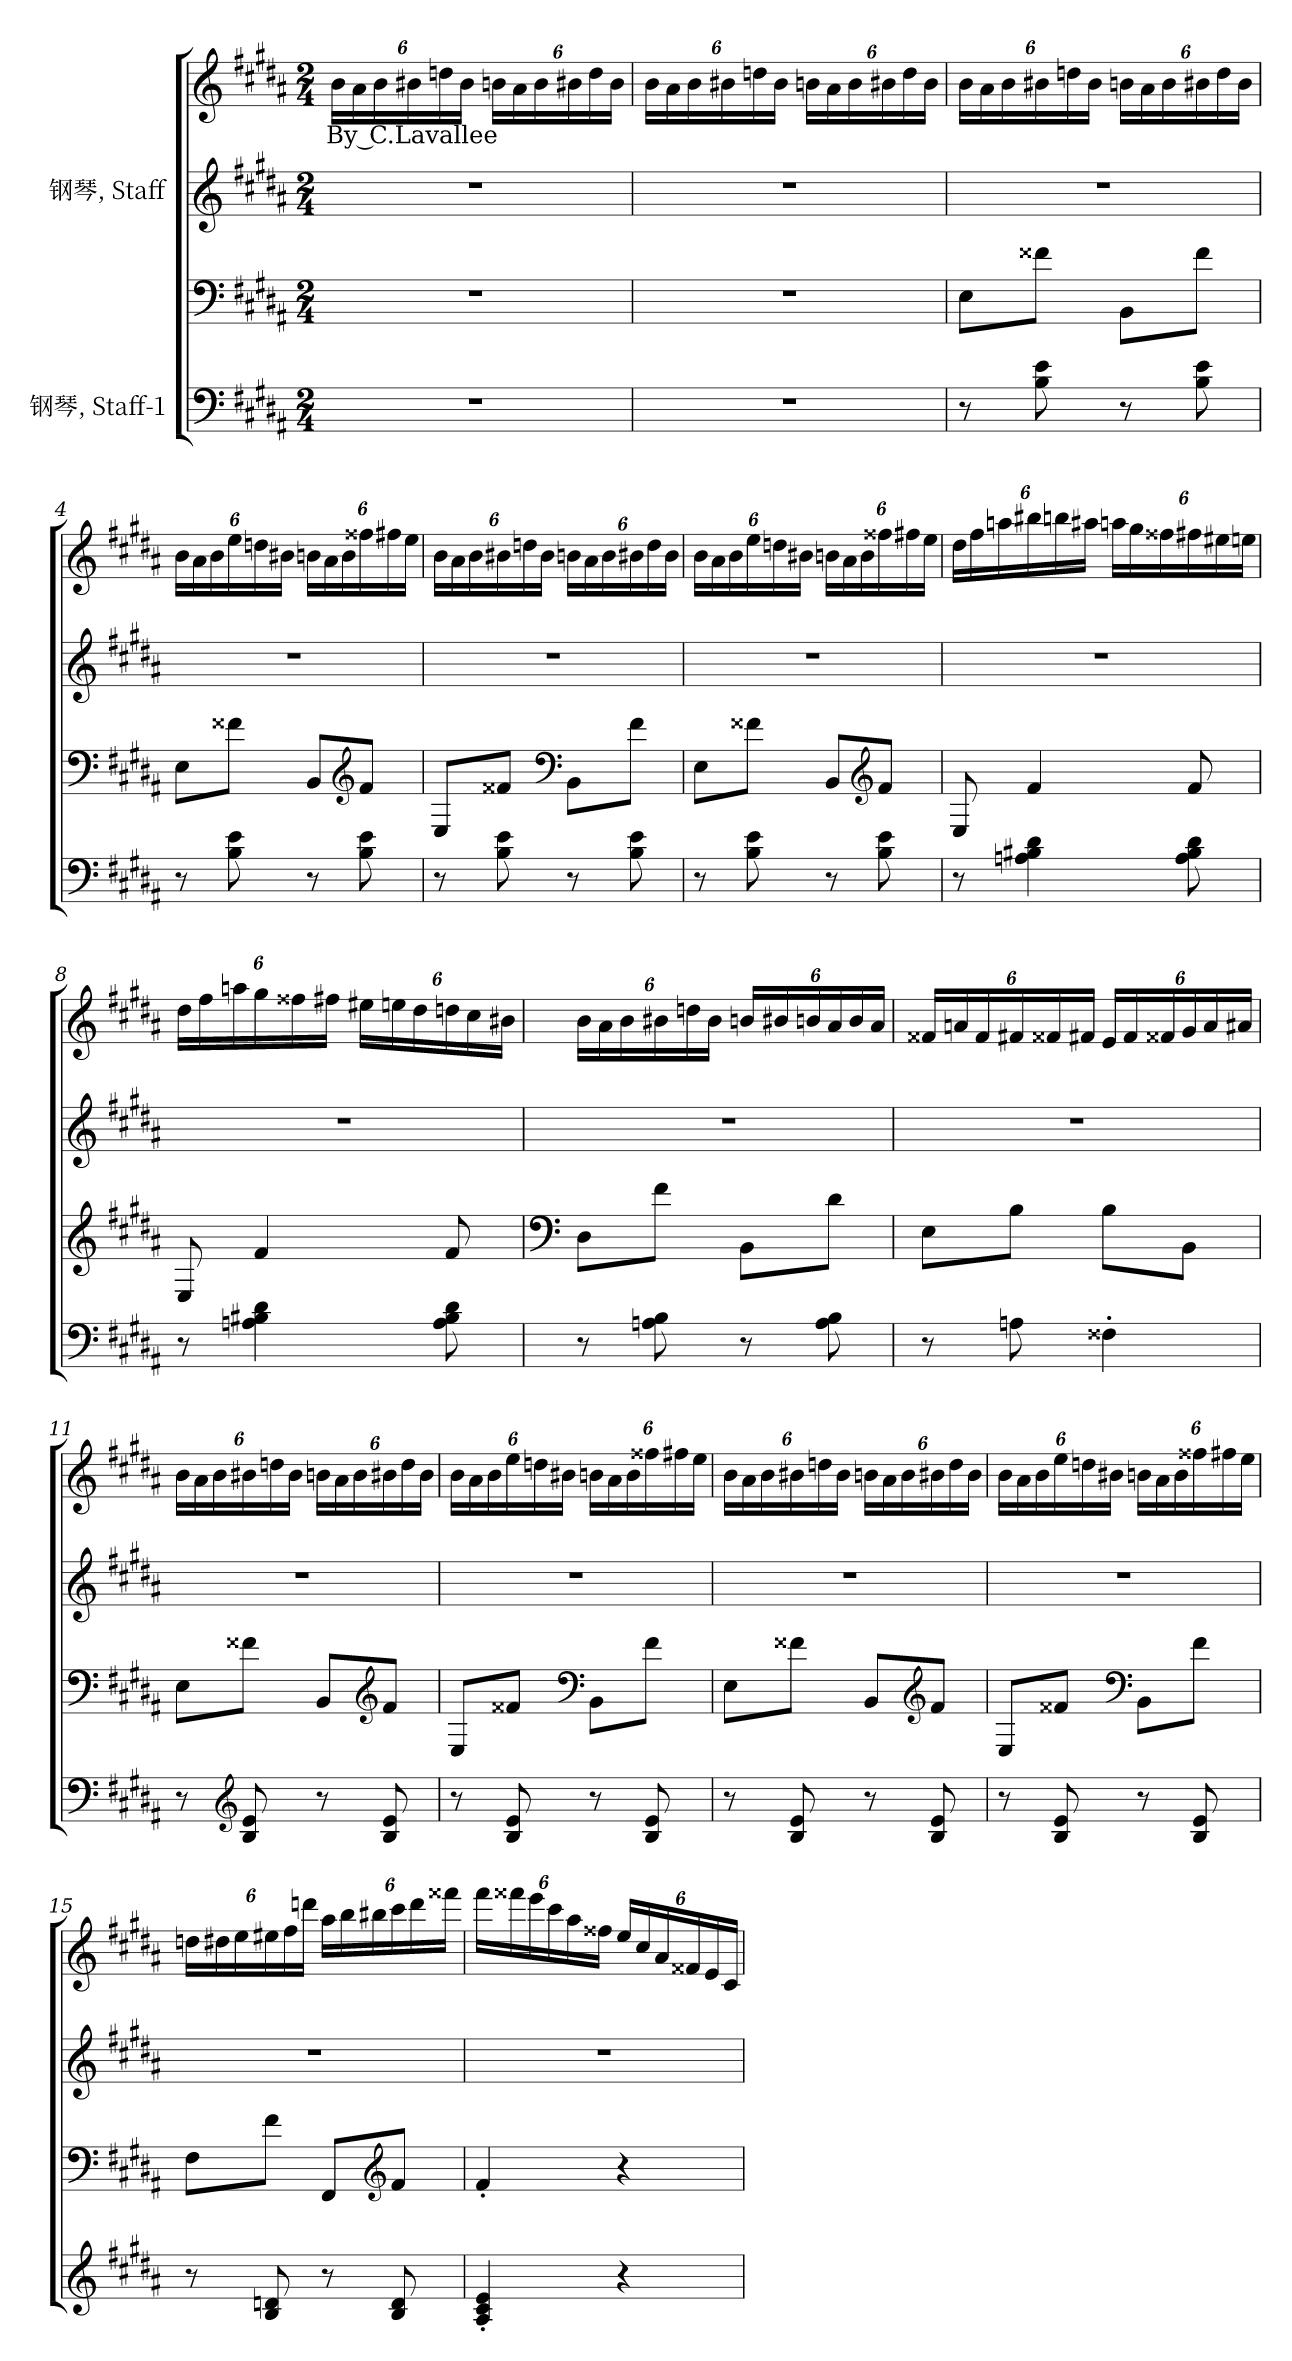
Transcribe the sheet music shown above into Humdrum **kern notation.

**kern	**kern	**kern	**kern	**text
*part2	*part2	*part1	*part1	*part1
*staff4	*staff3	*staff2	*staff1	*staff1
*I"钢琴, Staff-1	*	*I"钢琴, Staff	*	*
*clefF4	*clefF4	*clefG2	*clefG2	*
*k[f#c#g#d#a#]	*k[f#c#g#d#a#]	*k[f#c#g#d#a#]	*k[f#c#g#d#a#]	*
*M2/4	*M2/4	*M2/4	*M2/4	*
*MM120	*MM120	*MM120	*MM120	*
*	*	*	*Xbrackettup	*
=1	=1	=1	=1	=1
2r	2r	2r	24b\LL	By C.Lavallee
.	.	.	24a#\	.
.	.	.	24b\	.
.	.	.	24b#X\	.
.	.	.	24ddn\	.
.	.	.	24b#\JJ	.
.	.	.	24bn\LL	.
.	.	.	24a#\	.
.	.	.	24b\	.
.	.	.	24b#X\	.
.	.	.	24dd\	.
.	.	.	24b#\JJ	.
=2	=2	=2	=2	=2
2r	2r	2r	24b\LL	.
.	.	.	24a#\	.
.	.	.	24b\	.
.	.	.	24b#X\	.
.	.	.	24ddn\	.
.	.	.	24b#\JJ	.
.	.	.	24bn\LL	.
.	.	.	24a#\	.
.	.	.	24b\	.
.	.	.	24b#X\	.
.	.	.	24dd\	.
.	.	.	24b#\JJ	.
!!LO:LB:g=z
=3	=3	=3	=3	=3
8r	8E\L	2r	24b\LL	.
.	.	.	24a#\	.
.	.	.	24b\	.
8B\ 8e\	8f##X\J	.	24b#X\	.
.	.	.	24ddn\	.
.	.	.	24b#\JJ	.
8r	8BB\L	.	24bn\LL	.
.	.	.	24a#\	.
.	.	.	24b\	.
8B\ 8e\	8f##\J	.	24b#X\	.
.	.	.	24dd\	.
.	.	.	24b#\JJ	.
=4	=4	=4	=4	=4
8r	8E\L	2r	24b\LL	.
.	.	.	24a#\	.
.	.	.	24b\	.
8B\ 8e\	8f##X\J	.	24ee\	.
.	.	.	24ddn\	.
.	.	.	24b#X\JJ	.
8r	8BB/L	.	24bn\LL	.
.	.	.	24a#\	.
.	.	.	24b\	.
*	*clefG2	*	*	*
8B\ 8e\	8f##/J	.	24ff##X\	.
.	.	.	24ff#X\	.
.	.	.	24ee\JJ	.
!!LO:LB:g=z
=5	=5	=5	=5	=5
8r	8E/L	2r	24b\LL	.
.	.	.	24a#\	.
.	.	.	24b\	.
8B\ 8e\	8f##X/J	.	24b#X\	.
.	.	.	24ddn\	.
.	.	.	24b#\JJ	.
*	*clefF4	*	*	*
8r	8BB\L	.	24bn\LL	.
.	.	.	24a#\	.
.	.	.	24b\	.
8B\ 8e\	8f##\J	.	24b#X\	.
.	.	.	24dd\	.
.	.	.	24b#\JJ	.
=6	=6	=6	=6	=6
8r	8E\L	2r	24b\LL	.
.	.	.	24a#\	.
.	.	.	24b\	.
8B\ 8e\	8f##X\J	.	24ee\	.
.	.	.	24ddn\	.
.	.	.	24b#X\JJ	.
8r	8BB/L	.	24bn\LL	.
.	.	.	24a#\	.
.	.	.	24b\	.
*	*clefG2	*	*	*
8B\ 8e\	8f##/J	.	24ff##X\	.
.	.	.	24ff#X\	.
.	.	.	24ee\JJ	.
!!LO:PB:g=z
=7	=7	=7	=7	=7
8r	8E/	2r	24dd#\LL	.
.	.	.	24ff#\	.
.	.	.	24aan\	.
4An\ 4B#X\ 4d#\	4f#/	.	24bb#X\	.
.	.	.	24bbn\	.
.	.	.	24aa#X\JJ	.
.	.	.	24aan\LL	.
.	.	.	24gg#\	.
.	.	.	24ff##X\	.
8A\ 8B#\ 8d#\	8f#/	.	24ff#X\	.
.	.	.	24ee#X\	.
.	.	.	24een\JJ	.
=8	=8	=8	=8	=8
8r	8E/	2r	24dd#\LL	.
.	.	.	24ff#\	.
.	.	.	24aan\	.
4An\ 4B#X\ 4d#\	4f#/	.	24gg#\	.
.	.	.	24ff##X\	.
.	.	.	24ff#X\JJ	.
.	.	.	24ee#X\LL	.
.	.	.	24een\	.
.	.	.	24dd#\	.
8A\ 8B#\ 8d#\	8f#/	.	24ddn\	.
.	.	.	24cc#\	.
.	.	.	24b#X\JJ	.
!!LO:LB:g=z
=9	=9	=9	=9	=9
*	*clefF4	*	*	*
8r	8D#\L	2r	24b\LL	.
.	.	.	24a#\	.
.	.	.	24b\	.
8An\ 8B\	8f#\J	.	24b#X\	.
.	.	.	24ddn\	.
.	.	.	24b#\JJ	.
8r	8BB\L	.	24bn/LL	.
.	.	.	24b#X/	.
.	.	.	24bn/	.
8A\ 8B\	8d#\J	.	24a#/	.
.	.	.	24b/	.
.	.	.	24a#/JJ	.
=10	=10	=10	=10	=10
8r	8E\L	2r	24f##X/LL	.
.	.	.	24an/	.
.	.	.	24f##/	.
8An\	8B\J	.	24f#X/	.
.	.	.	24f##X/	.
.	.	.	24f#X/JJ	.
4F##X'\	8B\L	.	24e/LL	.
.	.	.	24f#/	.
.	.	.	24f##X/	.
.	8BB\J	.	24g#/	.
.	.	.	24a/	.
.	.	.	24a#X/JJ	.
!!LO:LB:g=z
=11	=11	=11	=11	=11
8r	8E\L	2r	24b\LL	.
.	.	.	24a#\	.
.	.	.	24b\	.
*clefG2	*	*	*	*
8B/ 8e/	8f##X\J	.	24b#X\	.
.	.	.	24ddn\	.
.	.	.	24b#\JJ	.
8r	8BB/L	.	24bn\LL	.
.	.	.	24a#\	.
.	.	.	24b\	.
*	*clefG2	*	*	*
8B/ 8e/	8f##/J	.	24b#X\	.
.	.	.	24dd\	.
.	.	.	24b#\JJ	.
=12	=12	=12	=12	=12
8r	8E/L	2r	24b\LL	.
.	.	.	24a#\	.
.	.	.	24b\	.
8B/ 8e/	8f##X/J	.	24ee\	.
.	.	.	24ddn\	.
.	.	.	24b#X\JJ	.
*	*clefF4	*	*	*
8r	8BB\L	.	24bn\LL	.
.	.	.	24a#\	.
.	.	.	24b\	.
8B/ 8e/	8f##\J	.	24ff##X\	.
.	.	.	24ff#X\	.
.	.	.	24ee\JJ	.
!!LO:PB:g=z
=13	=13	=13	=13	=13
8r	8E\L	2r	24b\LL	.
.	.	.	24a#\	.
.	.	.	24b\	.
8B/ 8e/	8f##X\J	.	24b#X\	.
.	.	.	24ddn\	.
.	.	.	24b#\JJ	.
8r	8BB/L	.	24bn\LL	.
.	.	.	24a#\	.
.	.	.	24b\	.
*	*clefG2	*	*	*
8B/ 8e/	8f##/J	.	24b#X\	.
.	.	.	24dd\	.
.	.	.	24b#\JJ	.
=14	=14	=14	=14	=14
8r	8E/L	2r	24b\LL	.
.	.	.	24a#\	.
.	.	.	24b\	.
8B/ 8e/	8f##X/J	.	24ee\	.
.	.	.	24ddn\	.
.	.	.	24b#X\JJ	.
*	*clefF4	*	*	*
8r	8BB\L	.	24bn\LL	.
.	.	.	24a#\	.
.	.	.	24b\	.
8B/ 8e/	8f##\J	.	24ff##X\	.
.	.	.	24ff#X\	.
.	.	.	24ee\JJ	.
!!LO:LB:g=z
=15	=15	=15	=15	=15
8r	8F#\L	2r	24ddn\LL	.
.	.	.	24dd#X\	.
.	.	.	24ee\	.
8B/ 8dn/	8f#\J	.	24ee#X\	.
.	.	.	24ff#\	.
.	.	.	24dddn\JJ	.
8r	8FF#/L	.	24aa#\LL	.
.	.	.	24bb\	.
.	.	.	24bb#X\	.
*	*clefG2	*	*	*
8B/ 8d/	8f#/J	.	24ccc#\	.
.	.	.	24ddd\	.
.	.	.	24fff##X\JJ	.
=16	=16	=16	=16	=16
4A#/' 4c#/' 4e/'	4f#'/	2r	24fff#\LL	.
.	.	.	24fff##X\	.
.	.	.	24eee\	.
.	.	.	24ccc#\	.
.	.	.	24aa#\	.
.	.	.	24ff##X\JJ	.
4r	4r	.	24ee/LL	.
.	.	.	24cc#/	.
.	.	.	24a#/	.
.	.	.	24f##X/	.
.	.	.	24e/	.
.	.	.	24c#/JJ	.
=	=	=	=	=
*-	*-	*-	*-	*-
